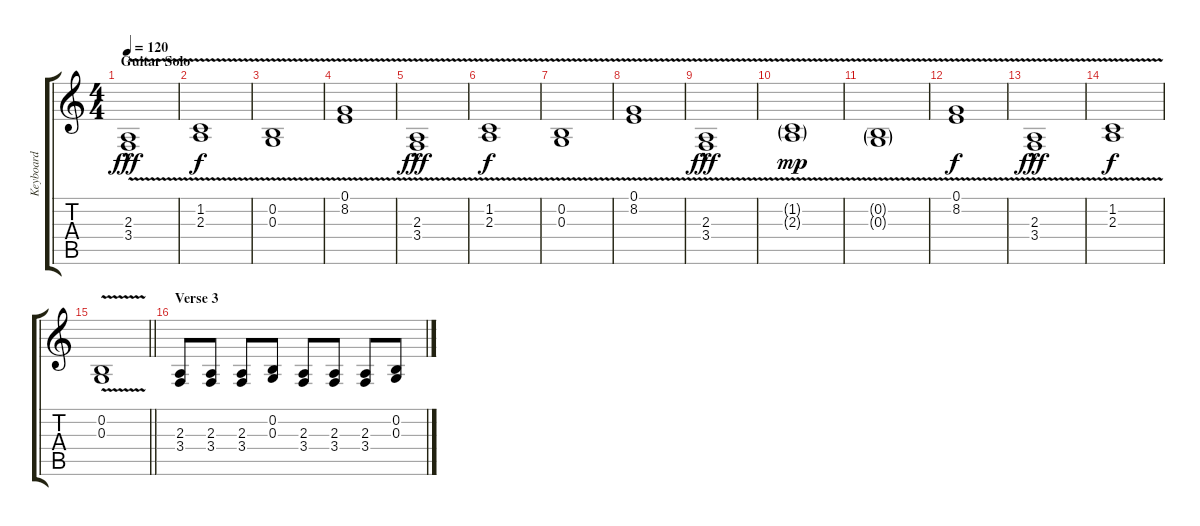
\track ("Keyboard" "Keyboard") {instrument lead2sawtooth}
\staff {score tabs}
\tuning (E4 B3 G3 D3 A2 E2) {hide}
\ts (4 4)
\section ("" "Guitar Solo")
\tempo 120
\clef g2
\ks c
(2.3{hac} 3.4{v hac}).1{dy fff} |
(1.2{v} 2.3).1{dy f} |
(0.2 0.3{v}).1 |
(0.1{v} 8.2).1 |
(2.3{hac} 3.4{v hac}).1{dy fff} |
(1.2{v} 2.3).1{dy f} |
(0.2 0.3{v}).1 |
(0.1{v} 8.2).1 |
(2.3{hac} 3.4{v hac}).1{dy fff} |
(1.2{v g} 2.3{g}).1{dy mp} |
(0.2{g} 0.3{v g}).1 |
(0.1{v} 8.2).1{dy f} |
(2.3{hac} 3.4{v hac}).1{dy fff} |
(1.2{v} 2.3).1{dy f} |
\barLineRight lightlight
(0.2 0.3{v}).1 |
\section ("" "Verse 3")
(2.3 3.4).8 (2.3 3.4).8 (2.3 3.4).8 (0.2 0.3).8 (2.3 3.4).8 (2.3 3.4).8 (2.3 3.4).8 (0.2 0.3).8
